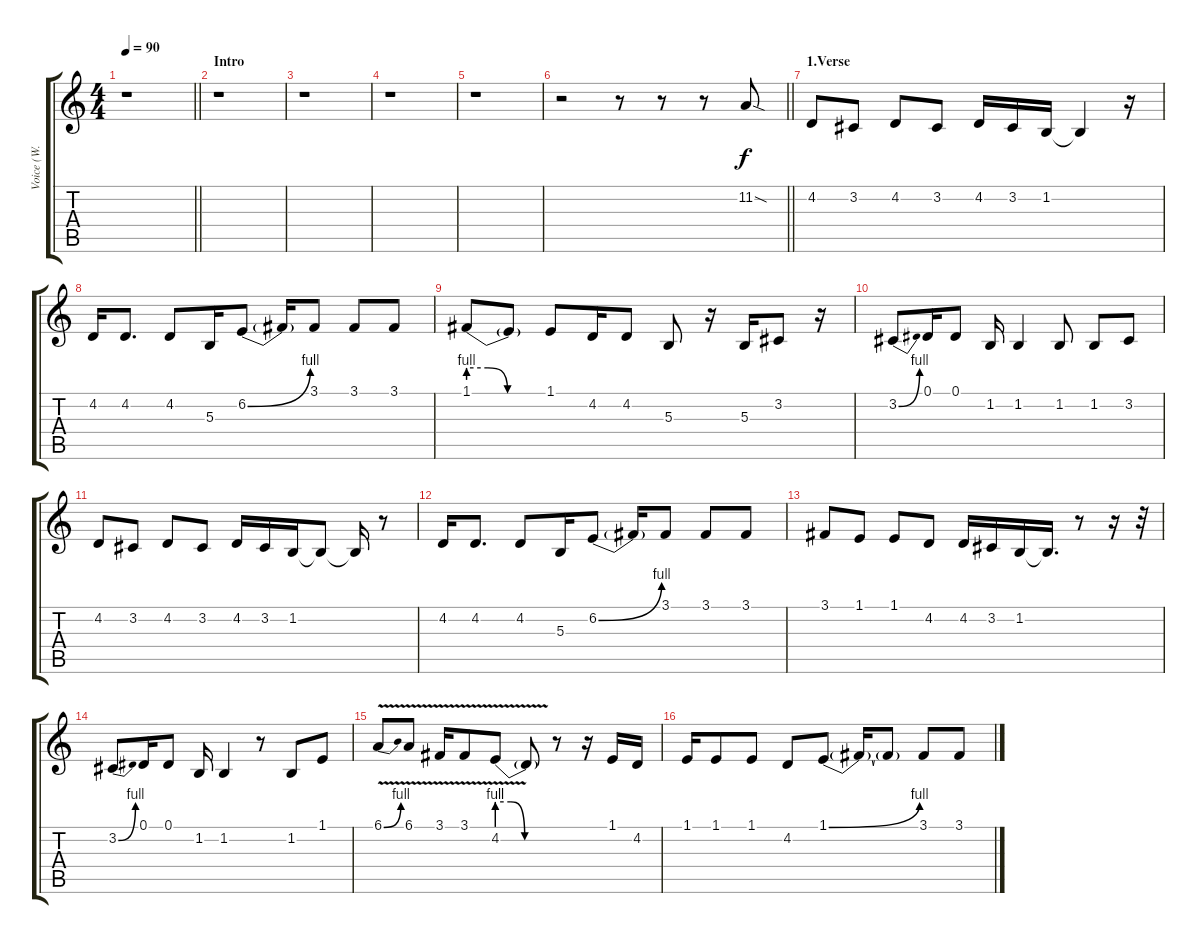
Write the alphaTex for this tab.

\track ("Voice (W. Axl Rose)" "Voice (W. ") {instrument lead2sawtooth}
\staff {score tabs}
\tuning (Eb4 Bb3 Gb3 Db3 Ab2 Eb2) {hide}
\ts (4 4)
\tempo 90
\clef g2
\barLineRight lightlight
\ks c
r.1{dy f instrument lead2sawtooth} |
\section ("" "Intro")
r.1 |
r.1 |
r.1 |
r.1 |
\barLineRight lightlight
r.2 r.8 r.8 r.8 11.2{sod}.8 |
\section ("" "1.Verse")
4.2.8{volume 16} 3.2.8 4.2.8 3.2.8 4.2.16 3.2.16 1.2.16 1.2{t}.4 r.16 |
4.2.16 4.2.8{d} 4.2.8 5.3.16 6.2{be (bend 0 0 60 4)}.8 6.2{t}.16 3.1.8 3.1.8 3.1.8 |
1.1{be (custom 0 4 15 4 30 0 60 0)}.8 1.1{t}.8 1.1.8 4.2.16 4.2.8 5.3.8 r.16 5.3.16 3.2.8 r.16 |
3.2{be (bend 0 0 60 4)}.8 0.1.16 0.1.8 1.2.16 1.2.4 1.2.8 1.2.8 3.2.8 |
4.2.8 3.2.8 4.2.8 3.2.8 4.2.16 3.2.16 1.2.16 1.2{t}.8 1.2{t}.16 r.8 |
4.2.16 4.2.8{d} 4.2.8 5.3.16 6.2{be (bend 0 0 60 4)}.8 6.2{t}.16 3.1.8 3.1.8 3.1.8 |
3.1.8 1.1.8 1.1.8 4.2.8 4.2.16 3.2.16 1.2.16 1.2{t}.16{d} r.8 r.16 r.32 |
3.2{be (bend 0 0 60 4)}.8 0.1.16 0.1.8 1.2.16 1.2.4 r.8 1.2.8 1.1.8 |
6.1{be (bend 0 0 60 4) v}.8 6.1{v}.8 3.1{v}.16 3.1{v}.8 4.2{be (custom 0 4 15 4 30 0 60 0) v}.8 4.2{t}.8 r.8 r.16 1.1.16 4.2.16 |
1.1.16 1.1.8 1.1.8 4.2.8 1.1{be (bend 0 0 60 4)}.8 1.1{t}.16 1.1{t}.8 3.1.8 3.1.8
